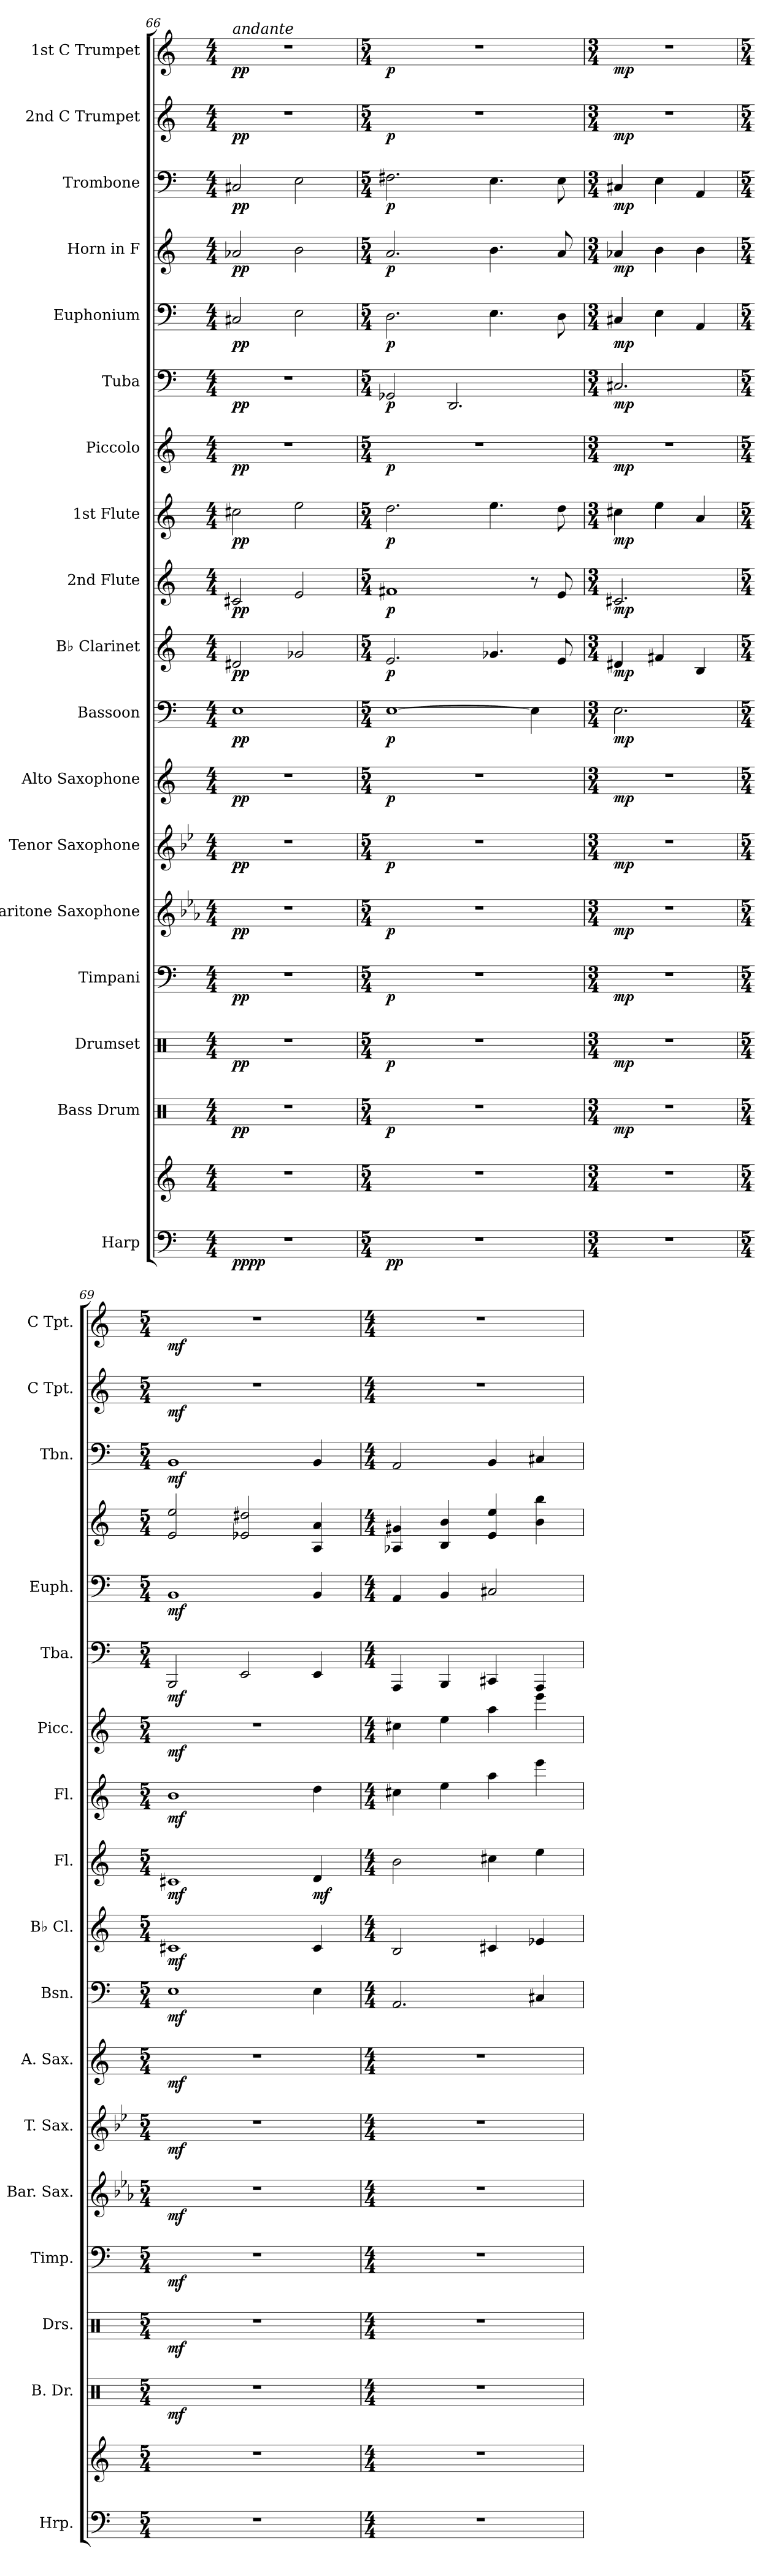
**kern	**kern	**dynam	**kern	**dynam	**kern	**dynam	**kern	**dynam	**kern	**dynam	**kern	**dynam	**kern	**dynam	**kern	**dynam	**kern	**dynam	**kern	**dynam	**kern	**dynam	**kern	**dynam	**kern	**dynam	**kern	**dynam	**kern	**dynam	**kern	**dynam	**kern	**dynam	**kern	**dynam
*part18	*part18	*part18	*part17	*part17	*part16	*part16	*part15	*part15	*part14	*part14	*part13	*part13	*part12	*part12	*part11	*part11	*part10	*part10	*part9	*part9	*part8	*part8	*part7	*part7	*part6	*part6	*part5	*part5	*part4	*part4	*part3	*part3	*part2	*part2	*part1	*part1
*staff19	*staff18	*staff18/19	*staff17	*staff17	*staff16	*staff16	*staff15	*staff15	*staff14	*staff14	*staff13	*staff13	*staff12	*staff12	*staff11	*staff11	*staff10	*staff10	*staff9	*staff9	*staff8	*staff8	*staff7	*staff7	*staff6	*staff6	*staff5	*staff5	*staff4	*staff4	*staff3	*staff3	*staff2	*staff2	*staff1	*staff1
*I"Harp	*	*	*I"Bass Drum	*	*I"Drumset	*	*I"Timpani	*	*I"Baritone Saxophone	*	*I"Tenor Saxophone	*	*I"Alto Saxophone	*	*I"Bassoon	*	*I"B♭ Clarinet	*	*I"2nd Flute	*	*I"1st Flute	*	*I"Piccolo	*	*I"Tuba	*	*I"Euphonium	*	*I"Horn in F	*	*I"Trombone	*	*I"2nd C Trumpet	*	*I"1st C Trumpet	*
*I'Hrp.	*	*	*I'B. Dr.	*	*I'Drs.	*	*I'Timp.	*	*I'Bar. Sax.	*	*I'T. Sax.	*	*I'A. Sax.	*	*I'Bsn.	*	*I'B♭ Cl.	*	*I'Fl.	*	*I'Fl.	*	*I'Picc.	*	*I'Tba.	*	*I'Euph.	*	*	*	*I'Tbn.	*	*I'C Tpt.	*	*I'C Tpt.	*
*clefF4	*clefG2	*	*clefX	*	*clefX	*	*clefF4	*	*clefG2	*	*clefG2	*	*clefG2	*	*clefF4	*	*clefG2	*	*clefG2	*	*clefG2	*	*clefG2	*	*clefF4	*	*clefF4	*	*clefG2	*	*clefF4	*	*clefG2	*	*clefG2	*
*	*	*	*	*	*	*	*	*	*ITrd12c21	*	*ITrd8c14	*	*ITrd5c9	*	*	*	*ITrd1c2	*	*	*	*	*	*ITrd-7c-12	*	*	*	*	*	*ITrd4c7	*	*	*	*	*	*	*
*k[]	*k[]	*	*k[]	*	*k[]	*	*k[]	*	*k[b-e-a-]	*	*k[b-e-]	*	*k[b-e-a-]	*	*k[]	*	*k[b-e-]	*	*k[]	*	*k[]	*	*k[]	*	*k[]	*	*k[]	*	*k[b-]	*	*k[]	*	*k[]	*	*k[]	*
*M4/4	*M4/4	*	*M4/4	*	*M4/4	*	*M4/4	*	*M4/4	*	*M4/4	*	*M4/4	*	*M4/4	*	*M4/4	*	*M4/4	*	*M4/4	*	*M4/4	*	*M4/4	*	*M4/4	*	*M4/4	*	*M4/4	*	*M4/4	*	*M4/4	*
*MM74	*MM74	*	*MM74	*	*MM74	*	*MM74	*	*MM74	*	*MM74	*	*MM74	*	*MM74	*	*MM74	*	*MM74	*	*MM74	*	*MM74	*	*MM74	*	*MM74	*	*MM74	*	*MM74	*	*MM74	*	*MM74	*
=66	=66	=66	=66	=66	=66	=66	=66	=66	=66	=66	=66	=66	=66	=66	=66	=66	=66	=66	=66	=66	=66	=66	=66	=66	=66	=66	=66	=66	=66	=66	=66	=66	=66	=66	=66	=66
!	!	!	!	!	!	!	!	!	!	!	!	!	!	!	!	!	!	!	!	!	!	!	!	!	!	!	!	!	!	!	!	!	!	!	!LO:TX:a:i:t=andante	!
!	!	!LO:DY:b=2	!	!	!	!	!	!	!	!	!	!	!	!	!	!	!	!	!	!	!	!	!	!	!	!	!	!	!	!	!	!	!	!	!	!
!	!	!LO:DY:n=1:b	!	!LO:DY:b	!	!LO:DY:b	!	!LO:DY:b	!	!LO:DY:b	!	!LO:DY:b	!	!LO:DY:b	!	!LO:DY:b	!	!LO:DY:b	!	!LO:DY:b	!	!LO:DY:b	!	!LO:DY:b	!	!LO:DY:b	!	!LO:DY:b	!	!LO:DY:b	!	!LO:DY:b	!	!LO:DY:b	!	!LO:DY:b
1r	1r	pp pp	1r	pp	1r	pp	1r	pp	1r	pp	1r	pp	1r	pp	1E	pp	2c#X/	pp	2c#X/	pp	2cc#X\	pp	1r	pp	1r	pp	2C#X/	pp	2d-X/	pp	2C#X/	pp	1r	pp	1r	pp
.	.	.	.	.	.	.	.	.	.	.	.	.	.	.	.	.	2f-X/	.	2e/	.	2ee\	.	.	.	.	.	2E\	.	2e\	.	2E\	.	.	.	.	.
=67	=67	=67	=67	=67	=67	=67	=67	=67	=67	=67	=67	=67	=67	=67	=67	=67	=67	=67	=67	=67	=67	=67	=67	=67	=67	=67	=67	=67	=67	=67	=67	=67	=67	=67	=67	=67
*M5/4	*M5/4	*	*M5/4	*	*M5/4	*	*M5/4	*	*M5/4	*	*M5/4	*	*M5/4	*	*M5/4	*	*M5/4	*	*M5/4	*	*M5/4	*	*M5/4	*	*M5/4	*	*M5/4	*	*M5/4	*	*M5/4	*	*M5/4	*	*M5/4	*
*	*	*	*	*	*	*	*	*	*	*	*	*	*	*	*	*	*	*	*	*	*	*	*	*	*	*	*	*	*	*	*	*	*	*	*MM74	*
!	!	!LO:DY:b=2	!	!	!	!	!	!	!	!	!	!	!	!	!	!	!	!	!	!	!	!	!	!	!	!	!	!	!	!	!	!	!	!	!	!
!	!	!LO:DY:n=1:b	!	!LO:DY:b	!	!LO:DY:b	!	!LO:DY:b	!	!LO:DY:b	!	!LO:DY:b	!	!LO:DY:b	!	!LO:DY:b	!	!LO:DY:b	!	!LO:DY:b	!	!LO:DY:b	!	!LO:DY:b	!	!LO:DY:b	!	!LO:DY:b	!	!LO:DY:b	!	!LO:DY:b	!	!LO:DY:b	!	!LO:DY:b
4%5r	4%5r	p p	4%5r	p	4%5r	p	4%5r	p	4%5r	p	4%5r	p	4%5r	p	[1E	p	2.d/	p	1f#X	p	2.dd\	p	4%5r	p	2GG-X/	p	2.D\	p	2.d/	p	2.F#X\	p	4%5r	p	4%5r	p
.	.	.	.	.	.	.	.	.	.	.	.	.	.	.	.	.	.	.	.	.	.	.	.	.	2.DD/	.	.	.	.	.	.	.	.	.	.	.
.	.	.	.	.	.	.	.	.	.	.	.	.	.	.	.	.	4.f-X/	.	.	.	4.ee\	.	.	.	.	.	4.E\	.	4.e\	.	4.E\	.	.	.	.	.
.	.	.	.	.	.	.	.	.	.	.	.	.	.	.	4E\]	.	.	.	8r	.	.	.	.	.	.	.	.	.	.	.	.	.	.	.	.	.
.	.	.	.	.	.	.	.	.	.	.	.	.	.	.	.	.	8d/	.	8e/	.	8dd\	.	.	.	.	.	8D\	.	8d/	.	8E\	.	.	.	.	.
!!LO:PB:g=z
=68	=68	=68	=68	=68	=68	=68	=68	=68	=68	=68	=68	=68	=68	=68	=68	=68	=68	=68	=68	=68	=68	=68	=68	=68	=68	=68	=68	=68	=68	=68	=68	=68	=68	=68	=68	=68
*M3/4	*M3/4	*	*M3/4	*	*M3/4	*	*M3/4	*	*M3/4	*	*M3/4	*	*M3/4	*	*M3/4	*	*M3/4	*	*M3/4	*	*M3/4	*	*M3/4	*	*M3/4	*	*M3/4	*	*M3/4	*	*M3/4	*	*M3/4	*	*M3/4	*
!	!	!LO:DY:b=2	!	!	!	!	!	!	!	!	!	!	!	!	!	!	!	!	!	!	!	!	!	!	!	!	!	!	!	!	!	!	!	!	!	!
!	!	!LO:DY:n=1:b	!	!LO:DY:b	!	!LO:DY:b	!	!LO:DY:b	!	!LO:DY:b	!	!LO:DY:b	!	!LO:DY:b	!	!LO:DY:b	!	!LO:DY:b	!	!LO:DY:b	!	!LO:DY:b	!	!LO:DY:b	!	!LO:DY:b	!	!LO:DY:b	!	!LO:DY:b	!	!LO:DY:b	!	!LO:DY:b	!	!LO:DY:b
2.r	2.r	mp mp	2.r	mp	2.r	mp	2.r	mp	2.r	mp	2.r	mp	2.r	mp	2.E\	mp	4c#X/	mp	2.c#X/	mp	4cc#X\	mp	2.r	mp	2.C#X/	mp	4C#X/	mp	4d-X/	mp	4C#X/	mp	2.r	mp	2.r	mp
.	.	.	.	.	.	.	.	.	.	.	.	.	.	.	.	.	4en/	.	.	.	4ee\	.	.	.	.	.	4E\	.	4e\	.	4E\	.	.	.	.	.
.	.	.	.	.	.	.	.	.	.	.	.	.	.	.	.	.	4A/	.	.	.	4a/	.	.	.	.	.	4AA/	.	4e\	.	4AA/	.	.	.	.	.
=69	=69	=69	=69	=69	=69	=69	=69	=69	=69	=69	=69	=69	=69	=69	=69	=69	=69	=69	=69	=69	=69	=69	=69	=69	=69	=69	=69	=69	=69	=69	=69	=69	=69	=69	=69	=69
*M5/4	*M5/4	*	*M5/4	*	*M5/4	*	*M5/4	*	*M5/4	*	*M5/4	*	*M5/4	*	*M5/4	*	*M5/4	*	*M5/4	*	*M5/4	*	*M5/4	*	*M5/4	*	*M5/4	*	*M5/4	*	*M5/4	*	*M5/4	*	*M5/4	*
*	*	*	*	*	*	*	*	*	*	*	*	*	*	*	*	*	*	*	*	*	*	*	*	*	*	*	*	*	*	*	*	*	*	*	*MM64	*
!	!	!LO:DY:b=2	!	!	!	!	!	!	!	!	!	!	!	!	!	!	!	!	!	!	!	!	!	!	!	!	!	!	!	!	!	!	!	!	!	!
!	!	!LO:DY:n=1:b	!	!LO:DY:b	!	!LO:DY:b	!	!LO:DY:b	!	!LO:DY:b	!	!LO:DY:b	!	!LO:DY:b	!	!LO:DY:b	!	!LO:DY:b	!	!LO:DY:b	!	!LO:DY:b	!	!LO:DY:b	!	!LO:DY:b	!	!LO:DY:b	!	!LO:DY:b	!	!	!	!	!	!
!	!	!	!	!	!	!	!	!	!	!	!	!	!	!	!	!	!	!	!	!	!	!	!	!	!	!	!	!	!	!LO:DY:n=1:b	!	!LO:DY:b	!	!LO:DY:b	!	!LO:DY:b
4%5r	4%5r	mf mf	4%5r	mf	4%5r	mf	4%5r	mf	4%5r	mf	4%5r	mf	4%5r	mf	1E	mf	1Bn	mf	1c#X	mf	1b	mf	4%5r	mf	2BBB/	mf	1BB	mf	2A/ 2a/	mf mf	1BB	mf	4%5r	mf	4%5r	mf
.	.	.	.	.	.	.	.	.	.	.	.	.	.	.	.	.	.	.	.	.	.	.	.	.	2EE/	.	.	.	2A-X/ 2g#X/	.	.	.	.	.	.	.
!	!	!	!	!	!	!	!	!	!	!	!	!	!	!	!	!	!	!	!	!LO:DY:b	!	!	!	!	!	!	!	!	!	!	!	!	!	!	!	!
.	.	.	.	.	.	.	.	.	.	.	.	.	.	.	4E\	.	4B/	.	4d/	mf	4dd\	.	.	.	4EE/	.	4BB/	.	4D/ 4d/	.	4BB/	.	.	.	.	.
=70	=70	=70	=70	=70	=70	=70	=70	=70	=70	=70	=70	=70	=70	=70	=70	=70	=70	=70	=70	=70	=70	=70	=70	=70	=70	=70	=70	=70	=70	=70	=70	=70	=70	=70	=70	=70
*M4/4	*M4/4	*	*M4/4	*	*M4/4	*	*M4/4	*	*M4/4	*	*M4/4	*	*M4/4	*	*M4/4	*	*M4/4	*	*M4/4	*	*M4/4	*	*M4/4	*	*M4/4	*	*M4/4	*	*M4/4	*	*M4/4	*	*M4/4	*	*M4/4	*
*	*	*	*	*	*	*	*	*	*	*	*	*	*	*	*	*	*	*	*	*	*	*	*	*	*	*	*	*	*	*	*	*	*	*	*MM74	*
1r	1r	.	1r	.	1r	.	1r	.	1r	.	1r	.	1r	.	2.AA/	.	2A/	.	2b\	.	4cc#X\	.	4ccc#X\	.	4AAA/	.	4AA/	.	4D-X/ 4c#X/	.	2AA/	.	1r	.	1r	.
.	.	.	.	.	.	.	.	.	.	.	.	.	.	.	.	.	.	.	.	.	4ee\	.	4eee\	.	4BBB/	.	4BB/	.	4E/ 4e/	.	.	.	.	.	.	.
.	.	.	.	.	.	.	.	.	.	.	.	.	.	.	.	.	4Bn/	.	4cc#X\	.	4aa\	.	4aaa\	.	4CC#X/	.	2C#X/	.	4A/ 4a/	.	4BB/	.	.	.	.	.
.	.	.	.	.	.	.	.	.	.	.	.	.	.	.	4C#X/	.	4d-X/	.	4ee\	.	4eee\	.	4eeee\	.	4AAA/	.	.	.	4e\ 4ee\	.	4C#X/	.	.	.	.	.
=	=	=	=	=	=	=	=	=	=	=	=	=	=	=	=	=	=	=	=	=	=	=	=	=	=	=	=	=	=	=	=	=	=	=	=	=
*-	*-	*-	*-	*-	*-	*-	*-	*-	*-	*-	*-	*-	*-	*-	*-	*-	*-	*-	*-	*-	*-	*-	*-	*-	*-	*-	*-	*-	*-	*-	*-	*-	*-	*-	*-	*-
